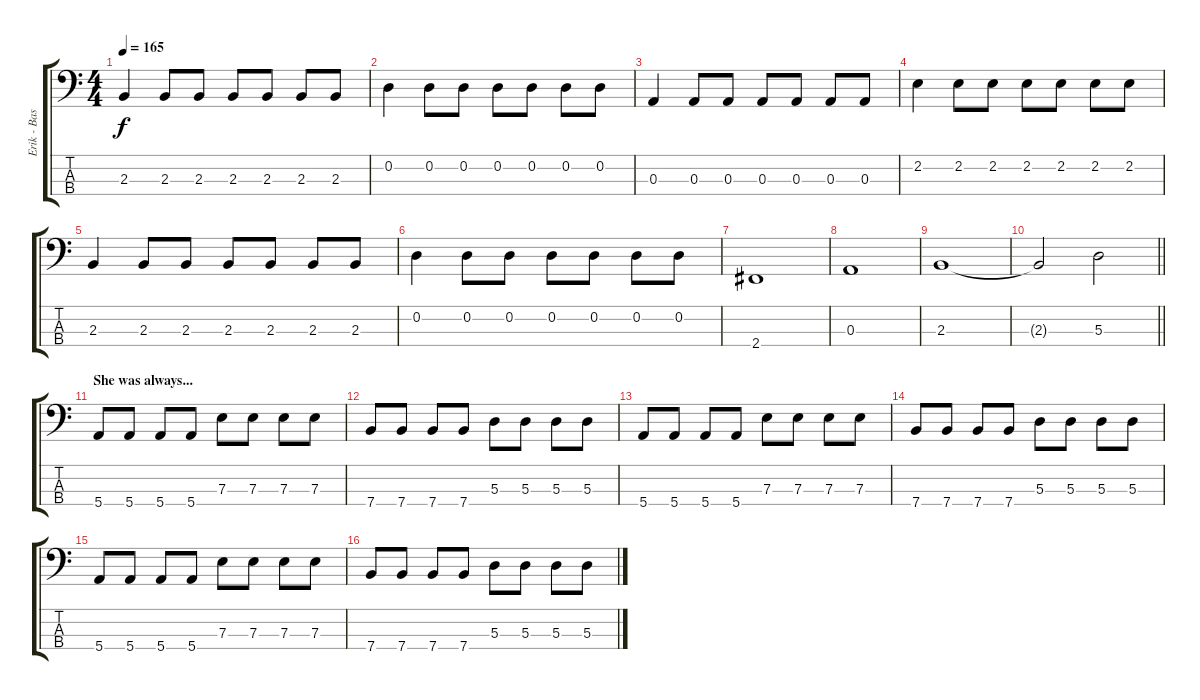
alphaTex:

\track ("Erik - Bass" "Erik - Bas") {instrument electricbassfinger}
\staff {score tabs}
\tuning (G2 D2 A1 E1) {hide}
\ts (4 4)
\tempo 165
\clef f4
\ks c
2.3.4{dy f} 2.3.8 2.3.8 2.3.8 2.3.8 2.3.8 2.3.8 |
0.2.4 0.2.8 0.2.8 0.2.8 0.2.8 0.2.8 0.2.8 |
0.3.4 0.3.8 0.3.8 0.3.8 0.3.8 0.3.8 0.3.8 |
2.2.4 2.2.8 2.2.8 2.2.8 2.2.8 2.2.8 2.2.8 |
2.3.4 2.3.8 2.3.8 2.3.8 2.3.8 2.3.8 2.3.8 |
0.2.4 0.2.8 0.2.8 0.2.8 0.2.8 0.2.8 0.2.8 |
2.4.1 |
0.3.1 |
2.3.1 |
\barLineRight lightlight
2.3{t}.2 5.3.2 |
\section ("" "She was always...")
5.4.8 5.4.8 5.4.8 5.4.8 7.3.8 7.3.8 7.3.8 7.3.8 |
7.4.8 7.4.8 7.4.8 7.4.8 5.3.8 5.3.8 5.3.8 5.3.8 |
5.4.8 5.4.8 5.4.8 5.4.8 7.3.8 7.3.8 7.3.8 7.3.8 |
7.4.8 7.4.8 7.4.8 7.4.8 5.3.8 5.3.8 5.3.8 5.3.8 |
5.4.8 5.4.8 5.4.8 5.4.8 7.3.8 7.3.8 7.3.8 7.3.8 |
7.4.8 7.4.8 7.4.8 7.4.8 5.3.8 5.3.8 5.3.8 5.3.8
